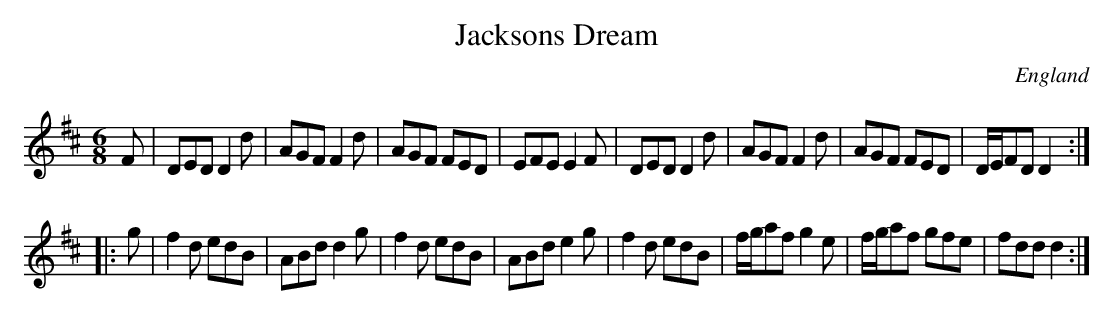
X:1
T:Jacksons Dream
O:England
M:6/8
K:D
F | DED D2d | AGF F2d | AGF FED | EFE E2F | \
DED D2d | AGF F2d | AGF FED | D/2E/2FD D2 :|*
|:g | f2d edB | ABd d2g | f2d edB | ABd e2g | \
f2d edB | f/2g/2af g2e | f/2g/2af gfe | fdd d2 :|**
